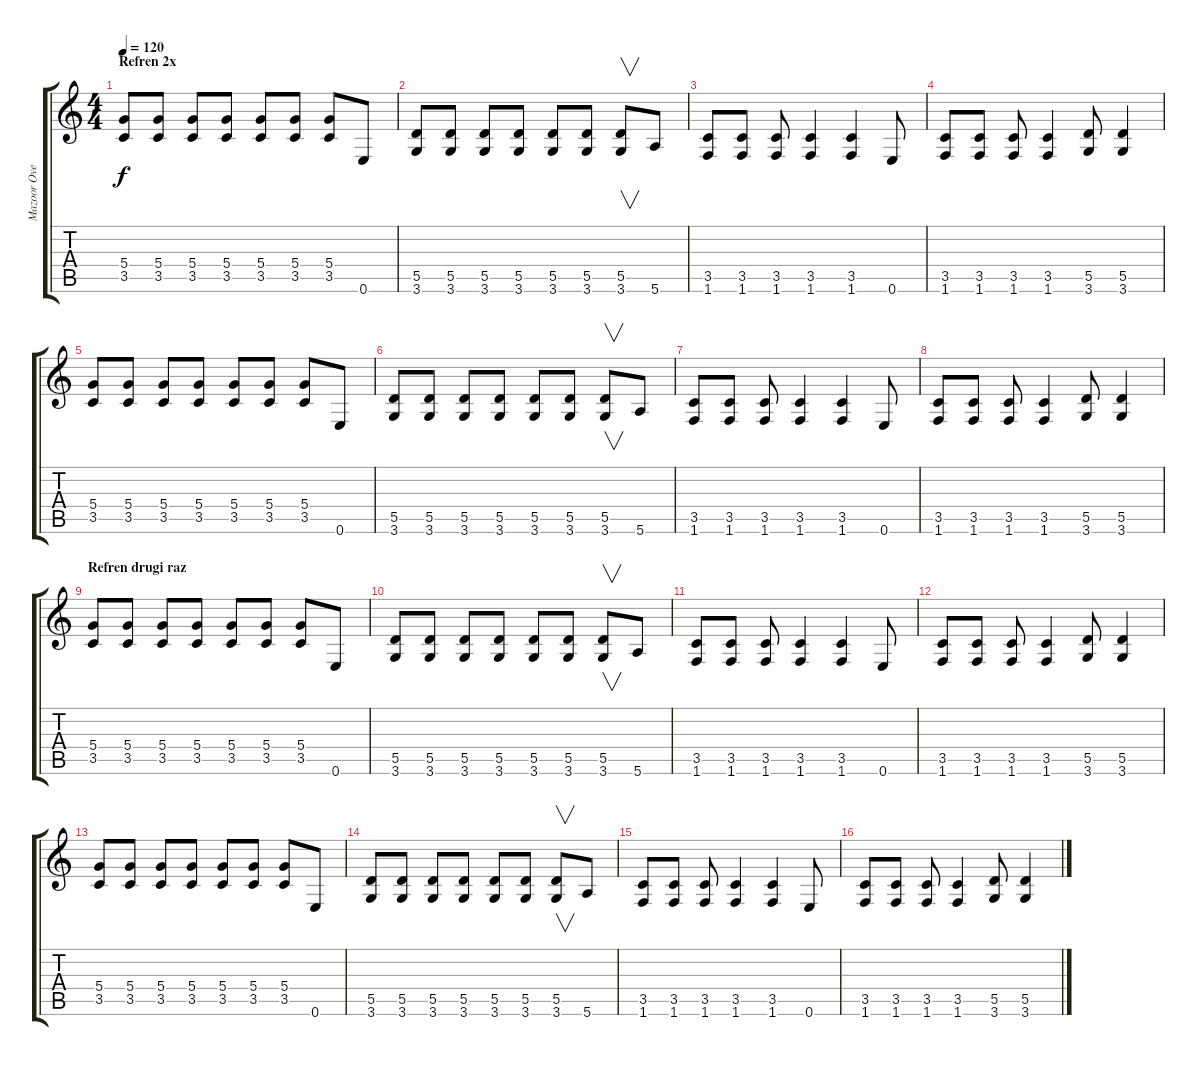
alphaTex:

\track ("Mazoor Overdrive" "Mazoor Ove") {instrument overdrivenguitar}
\staff {score tabs}
\tuning (E4 B3 G3 D3 A2 E2) {hide}
\ts (4 4)
\section ("" "Refren 2x")
\tempo 120
\clef g2
\ks c
(5.4 3.5).8{dy f} (5.4 3.5).8 (5.4 3.5).8 (5.4 3.5).8 (5.4 3.5).8 (5.4 3.5).8 (5.4 3.5).8 0.6.8 |
(5.5 3.6).8 (5.5 3.6).8 (5.5 3.6).8 (5.5 3.6).8 (5.5 3.6).8 (5.5 3.6).8 (5.5 3.6).8{v} 5.6.8 |
(3.5 1.6).8 (3.5 1.6).8 (3.5 1.6).8 (3.5 1.6).4 (3.5 1.6).4 0.6.8 |
(3.5 1.6).8 (3.5 1.6).8 (3.5 1.6).8 (3.5 1.6).4 (5.5 3.6).8 (5.5 3.6).4 |
(5.4 3.5).8 (5.4 3.5).8 (5.4 3.5).8 (5.4 3.5).8 (5.4 3.5).8 (5.4 3.5).8 (5.4 3.5).8 0.6.8 |
(5.5 3.6).8 (5.5 3.6).8 (5.5 3.6).8 (5.5 3.6).8 (5.5 3.6).8 (5.5 3.6).8 (5.5 3.6).8{v} 5.6.8 |
(3.5 1.6).8 (3.5 1.6).8 (3.5 1.6).8 (3.5 1.6).4 (3.5 1.6).4 0.6.8 |
(3.5 1.6).8 (3.5 1.6).8 (3.5 1.6).8 (3.5 1.6).4 (5.5 3.6).8 (5.5 3.6).4 |
\section ("" "Refren drugi raz")
(5.4 3.5).8 (5.4 3.5).8 (5.4 3.5).8 (5.4 3.5).8 (5.4 3.5).8 (5.4 3.5).8 (5.4 3.5).8 0.6.8 |
(5.5 3.6).8 (5.5 3.6).8 (5.5 3.6).8 (5.5 3.6).8 (5.5 3.6).8 (5.5 3.6).8 (5.5 3.6).8{v} 5.6.8 |
(3.5 1.6).8 (3.5 1.6).8 (3.5 1.6).8 (3.5 1.6).4 (3.5 1.6).4 0.6.8 |
(3.5 1.6).8 (3.5 1.6).8 (3.5 1.6).8 (3.5 1.6).4 (5.5 3.6).8 (5.5 3.6).4 |
(5.4 3.5).8 (5.4 3.5).8 (5.4 3.5).8 (5.4 3.5).8 (5.4 3.5).8 (5.4 3.5).8 (5.4 3.5).8 0.6.8 |
(5.5 3.6).8 (5.5 3.6).8 (5.5 3.6).8 (5.5 3.6).8 (5.5 3.6).8 (5.5 3.6).8 (5.5 3.6).8{v} 5.6.8 |
(3.5 1.6).8 (3.5 1.6).8 (3.5 1.6).8 (3.5 1.6).4 (3.5 1.6).4 0.6.8 |
(3.5 1.6).8 (3.5 1.6).8 (3.5 1.6).8 (3.5 1.6).4 (5.5 3.6).8 (5.5 3.6).4
